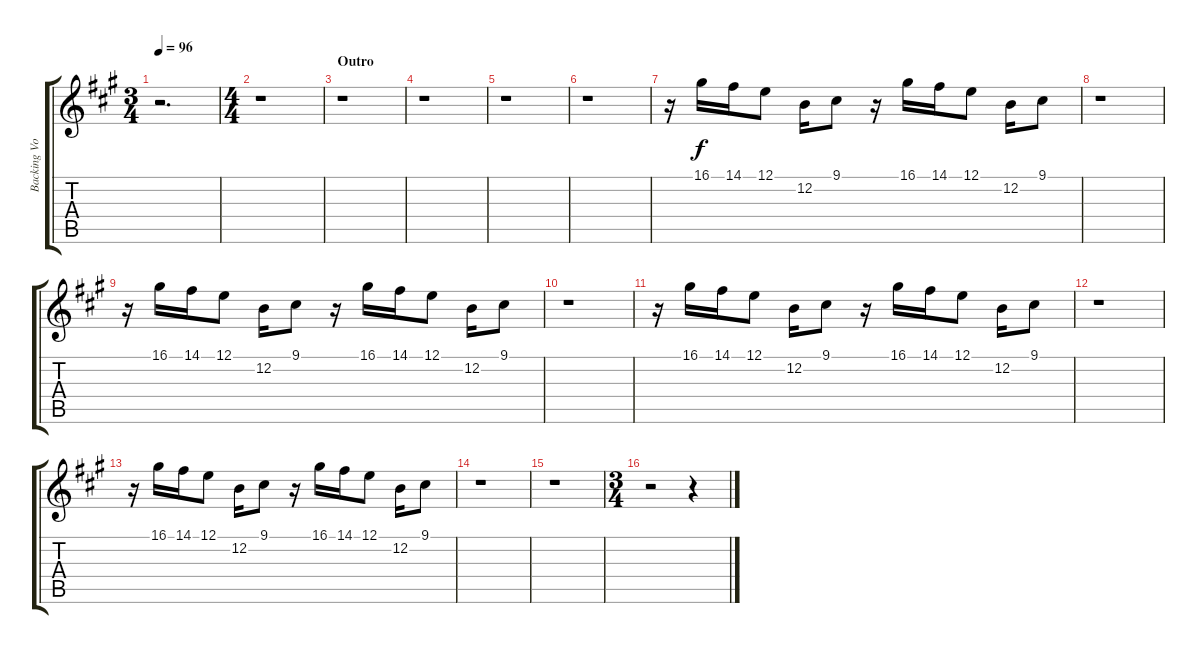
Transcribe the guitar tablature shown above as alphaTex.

\track ("Backing Vocals" "Backing Vo") {instrument voiceoohs}
\staff {score tabs}
\tuning (E4 B3 G3 D3 A2 E2) {hide}
\ts (3 4)
\tempo 96
\clef g2
\ks a
r.2{d dy f} |
\ts (4 4)
r.1 |
\section ("" "Outro")
r.1 |
r.1 |
r.1 |
r.1 |
r.16 16.1.16 14.1.16 12.1.8 12.2.16 9.1.8 r.16 16.1.16 14.1.16 12.1.8 12.2.16 9.1.8 |
r.1 |
r.16 16.1.16 14.1.16 12.1.8 12.2.16 9.1.8 r.16 16.1.16 14.1.16 12.1.8 12.2.16 9.1.8 |
r.1 |
r.16 16.1.16 14.1.16 12.1.8 12.2.16 9.1.8 r.16 16.1.16 14.1.16 12.1.8 12.2.16 9.1.8 |
r.1 |
r.16 16.1.16 14.1.16 12.1.8 12.2.16 9.1.8 r.16 16.1.16 14.1.16 12.1.8 12.2.16 9.1.8 |
r.1 |
r.1 |
\ts (3 4)
r.2 r.4
